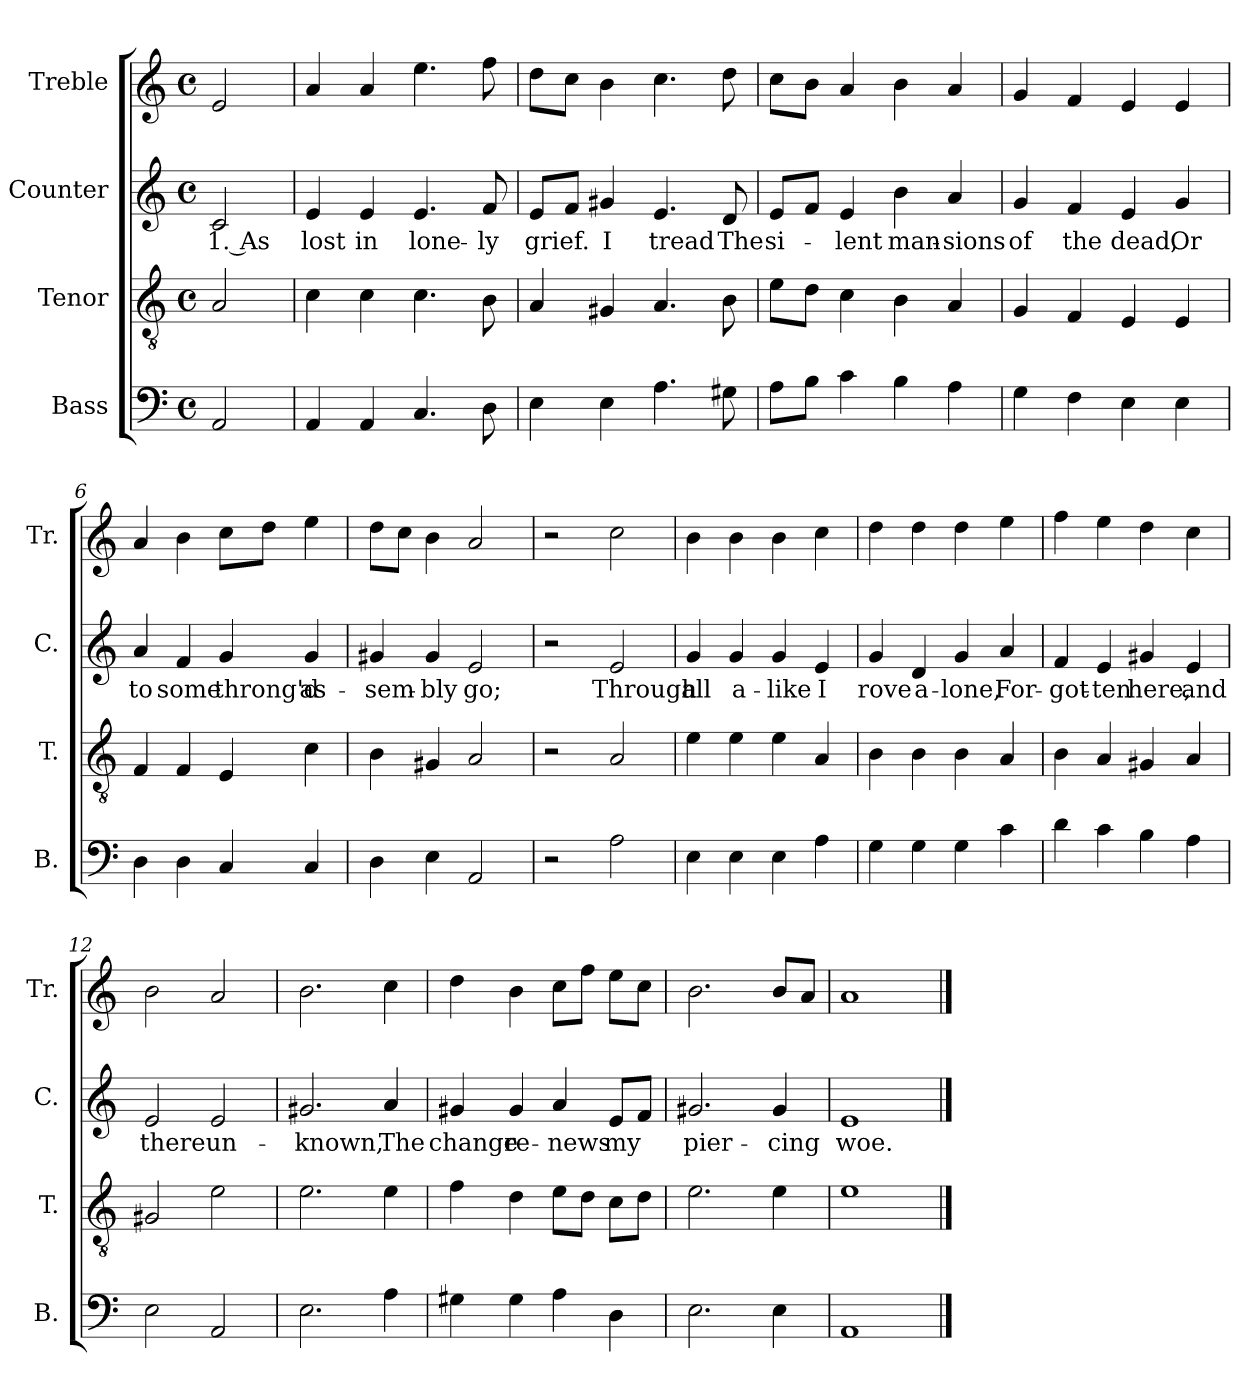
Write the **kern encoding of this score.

**kern	**kern	**kern	**text	**kern
*part4	*part3	*part2	*part2	*part1
*staff4	*staff3	*staff2	*staff2	*staff1
*I"Bass	*I"Tenor	*I"Counter	*	*I"Treble
*I'B.	*I'T.	*I'C.	*	*I'Tr.
*clefF4	*clefGv2	*clefG2	*	*clefG2
*k[]	*k[]	*k[]	*	*k[]
*M4/4	*M4/4	*M4/4	*	*M4/4
*met(c)	*met(c)	*met(c)	*	*met(c)
=1	=1	=1	=1	=1
2AA/	2A/	2c/	1. As	2e/
=2	=2	=2	=2	=2
4AA/	4c\	4e/	lost	4a/
4AA/	4c\	4e/	in	4a/
4.C/	4.c\	4.e/	lone-	4.ee\
8D\	8B\	8f/	-ly	8ff\
=3	=3	=3	=3	=3
4E\	4A/	8e/L	grief.	8dd\L
.	.	8f/J	.	8cc\J
4E\	4G#X/	4g#X/	I	4b\
4.A\	4.A/	4.e/	tread	4.cc\
8G#X\	8B\	8d/	The	8dd\
=4	=4	=4	=4	=4
8A\L	8e\L	8e/L	si-	8cc\L
8B\J	8d\J	8f/J	.	8b\J
4c\	4c\	4e/	-lent	4a/
4B\	4B\	4b\	man-	4b\
4A\	4A/	4a/	-sions	4a/
=5	=5	=5	=5	=5
4G\	4G/	4g/	of	4g/
4F\	4F/	4f/	the	4f/
4E\	4E/	4e/	dead,	4e/
4E\	4E/	4g/	Or	4e/
!!LO:LB:g=z
=6	=6	=6	=6	=6
4D\	4F/	4a/	to	4a/
4D\	4F/	4f/	some	4b\
4C/	4E/	4g/	throng'd	8cc\L
.	.	.	.	8dd\J
4C/	4c\	4g/	as-	4ee\
=7	=7	=7	=7	=7
4D\	4B\	4g#X/	-sem-	8dd\L
.	.	.	.	8cc\J
4E\	4G#X/	4g#/	-bly	4b\
2AA/	2A/	2e/	go;	2a/
=8	=8	=8	=8	=8
2r	2r	2r	.	2r
2A\	2A/	2e/	Through	2cc\
=9	=9	=9	=9	=9
4E\	4e\	4g/	all	4b\
4E\	4e\	4g/	a-	4b\
4E\	4e\	4g/	-like	4b\
4A\	4A/	4e/	I	4cc\
=10	=10	=10	=10	=10
4G\	4B\	4g/	rove	4dd\
4G\	4B\	4d/	a-	4dd\
4G\	4B\	4g/	-lone,	4dd\
4c\	4A/	4a/	For-	4ee\
!!LO:LB:g=z
=11	=11	=11	=11	=11
4d\	4B\	4f/	-got-	4ff\
4c\	4A/	4e/	-ten	4ee\
4B\	4G#X/	4g#X/	here,	4dd\
4A\	4A/	4e/	and	4cc\
=12	=12	=12	=12	=12
2E\	2G#X/	2e/	there	2b\
2AA/	2e\	2e/	un-	2a/
=13	=13	=13	=13	=13
2.E\	2.e\	2.g#X/	-known,	2.b\
4A\	4e\	4a/	The	4cc\
=14	=14	=14	=14	=14
4G#X\	4f\	4g#X/	change	4dd\
4G#\	4d\	4g#/	re-	4b\
4A\	8e\L	4a/	-news	8cc\L
.	8d\J	.	.	8ff\J
4D\	8c\L	8e/L	my	8ee\L
.	8d\J	8f/J	.	8cc\J
=15	=15	=15	=15	=15
2.E\	2.e\	2.g#X/	pier-	2.b\
4E\	4e\	4g#/	-cing	8b/L
.	.	.	.	8a/J
=16	=16	=16	=16	=16
1AA	1e	1e	woe.	1a
==	==	==	==	==
*-	*-	*-	*-	*-
